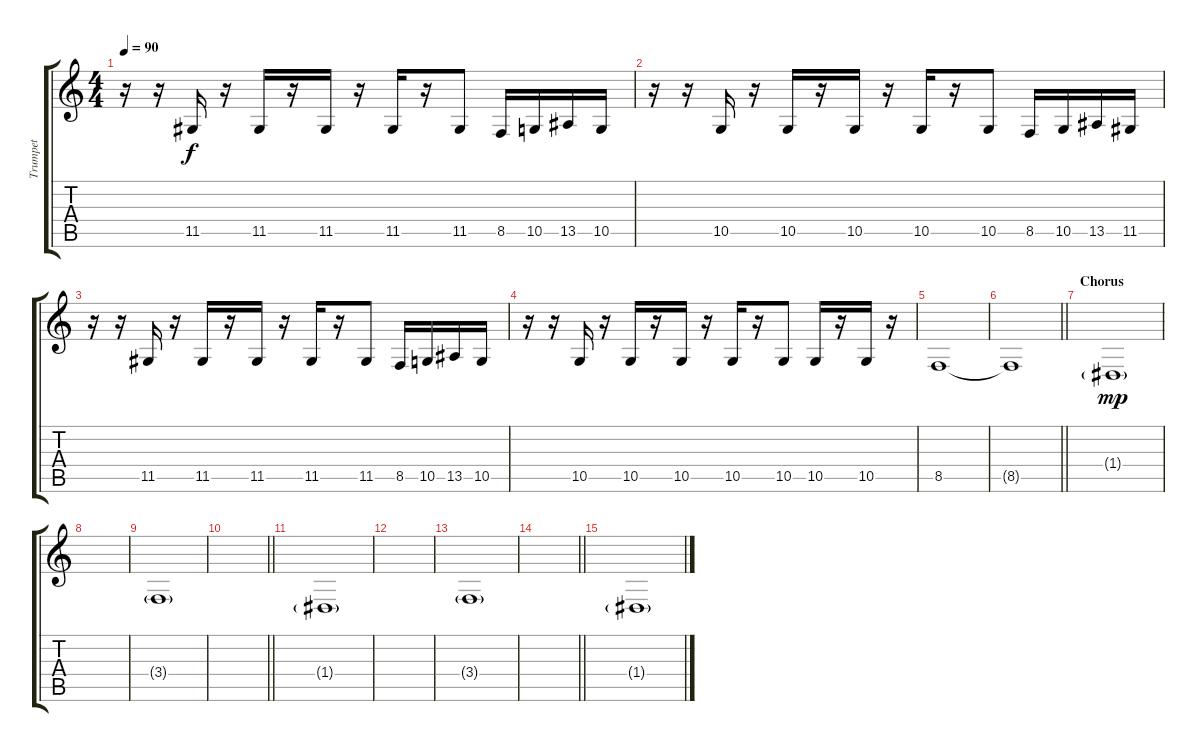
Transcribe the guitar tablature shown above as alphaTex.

\track ("Trumpet" "Trumpet") {instrument trumpet}
\staff {score tabs}
\tuning (E4 B3 G3 D3 A2 E2) {hide}
\ts (4 4)
\tempo 90
\clef g2
\ks c
r.16{dy f} r.16 11.5.16 r.16 11.5.16 r.16 11.5.16 r.16 11.5.16 r.16 11.5.8 8.5.16 10.5.16 13.5.16 10.5.16 |
r.16 r.16 10.5.16 r.16 10.5.16 r.16 10.5.16 r.16 10.5.16 r.16 10.5.8 8.5.16 10.5.16 13.5.16 11.5.16 |
r.16 r.16 11.5.16 r.16 11.5.16 r.16 11.5.16 r.16 11.5.16 r.16 11.5.8 8.5.16 10.5.16 13.5.16 10.5.16 |
r.16 r.16 10.5.16 r.16 10.5.16 r.16 10.5.16 r.16 10.5.16 r.16 10.5.8 10.5.16 r.16 10.5.16 r.16 |
8.5.1 |
\barLineRight lightlight
8.5{t}.1 |
\section ("" "Chorus")
1.4{g}.1{dy mp} |
|
3.4{g}.1 |
\barLineRight lightlight
|
1.4{g}.1 |
|
3.4{g}.1 |
\barLineRight lightlight
|
1.4{g}.1
